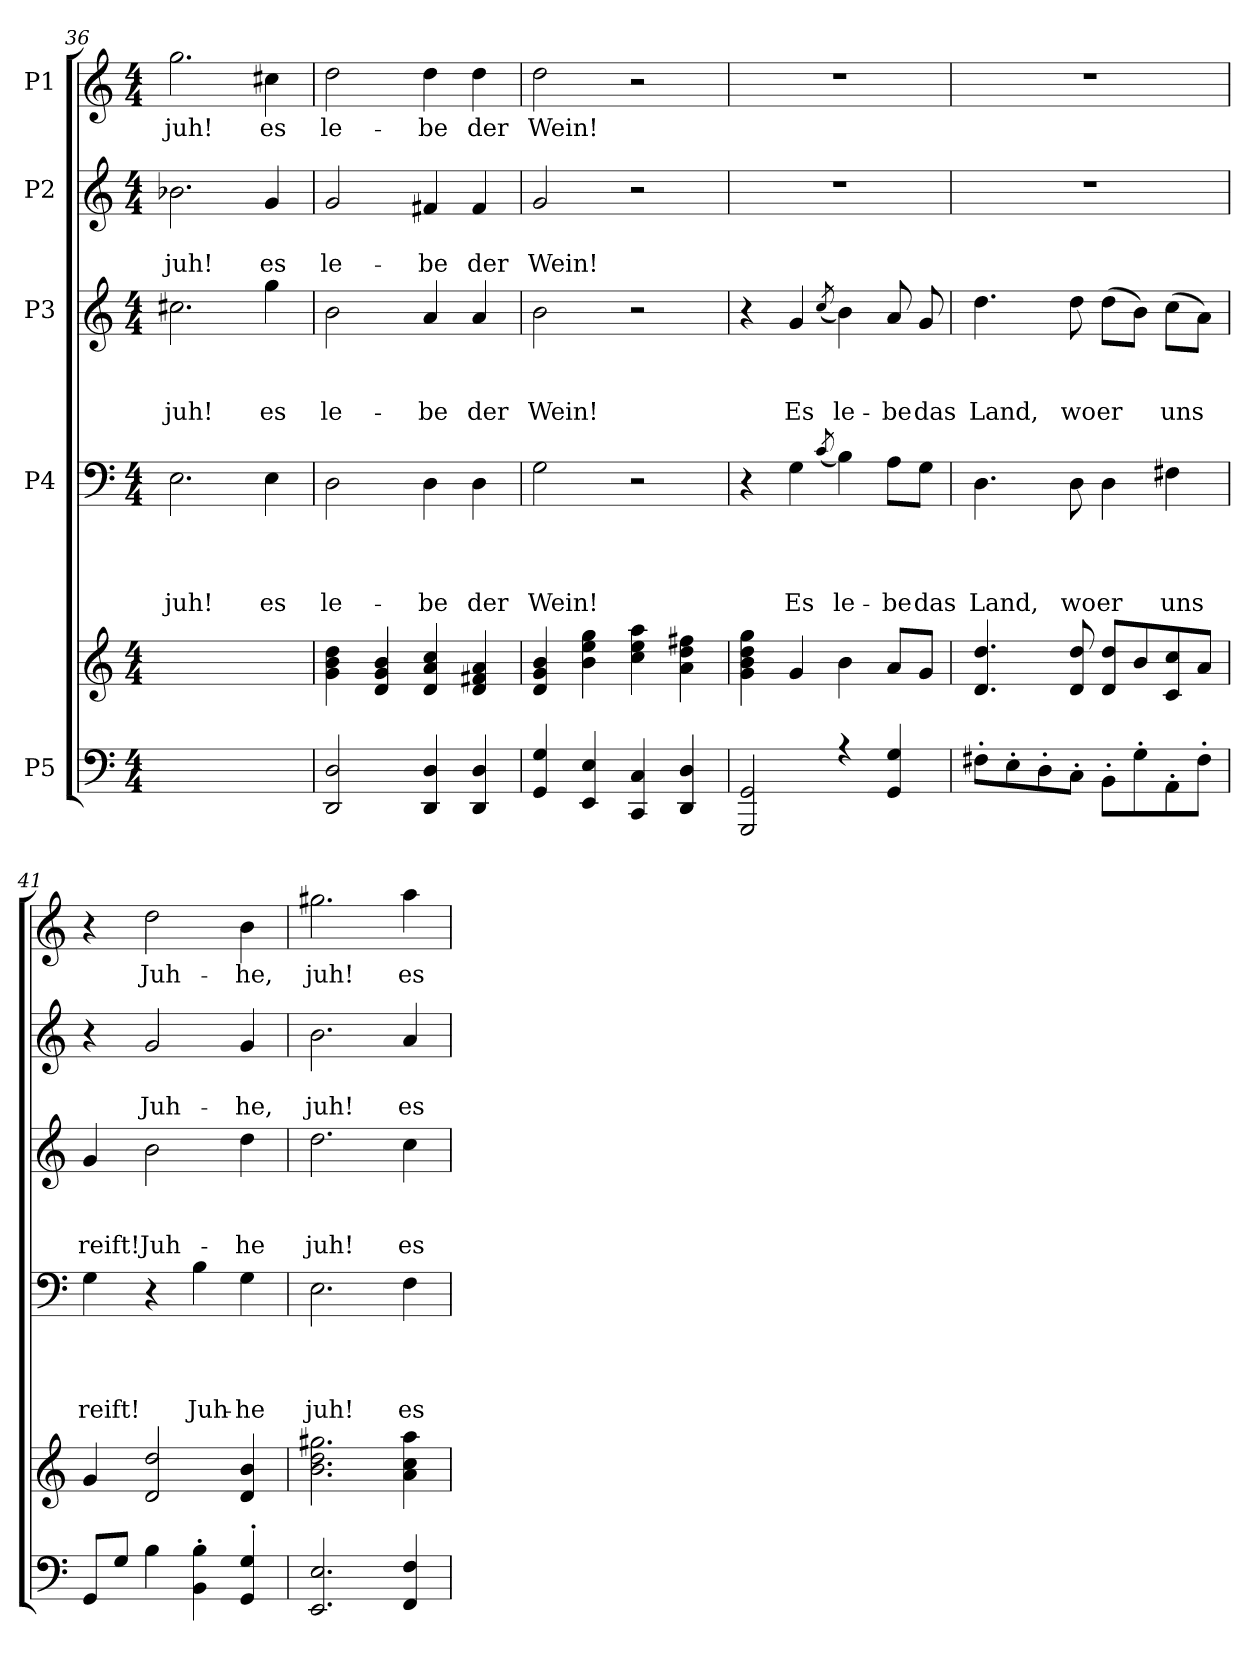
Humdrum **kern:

**kern	**kern	**kern	**text	**text	**text	**text	**kern	**text	**text	**text	**kern	**text	**text	**kern	**text
*part5	*part5	*part4	*part4	*part4	*part4	*part4	*part3	*part3	*part3	*part3	*part2	*part2	*part2	*part1	*part1
*staff6	*staff5	*staff4	*staff4	*staff4	*staff4	*staff4	*staff3	*staff3	*staff3	*staff3	*staff2	*staff2	*staff2	*staff1	*staff1
*I"P5	*	*I"P4	*	*	*	*	*I"P3	*	*	*	*I"P2	*	*	*I"P1	*
*clefF4	*clefG2	*clefF4	*	*	*	*	*clefG2	*	*	*	*clefG2	*	*	*clefG2	*
*	*	*	*	*	*	*	*ITrd7c12	*	*	*	*	*	*	*	*
*k[]	*k[]	*k[]	*	*	*	*	*k[]	*	*	*	*k[]	*	*	*k[]	*
*C:	*C:	*C:	*	*	*	*	*C:	*	*	*	*C:	*	*	*C:	*
*M4/4	*M4/4	*M4/4	*	*	*	*	*M4/4	*	*	*	*M4/4	*	*	*M4/4	*
=36	=36	=36	=36	=36	=36	=36	=36	=36	=36	=36	=36	=36	=36	=36	=36
*^	*^	*	*	*	*	*	*	*	*	*	*	*	*	*	*
*	*	*	*^	*	*	*	*	*	*	*	*	*	*	*	*	*	*
!	!	!	!	!	!	!	!	!	!LO:LY:b	!	!	!	!LO:LY:b	!	!	!LO:LY:b	!	!LO:LY:b
1ryy	1ryy	1ryy	1ryy	1ryy	2.E\	.	.	.	juh!	2.c#X\	.	.	juh!	2.b-X\	.	juh!	2.gg\	juh!
!	!	!	!	!	!	!	!	!	!LO:LY:b	!	!	!	!LO:LY:b	!	!	!LO:LY:b	!	!LO:LY:b
.	.	.	.	.	4E\	.	.	.	es	4g\	.	.	es	4g/	.	es	4cc#X\	es
=37	=37	=37	=37	=37	=37	=37	=37	=37	=37	=37	=37	=37	=37	=37	=37	=37	=37	=37
!	!	!	!	!	!	!	!	!	!LO:LY:b	!	!	!	!LO:LY:b	!	!	!LO:LY:b	!	!LO:LY:b
2DD/ 2D/	1ryy	1ryy	1ryy	4g\ 4b\ 4dd\	2D\	.	.	.	le-	2B\	.	.	le-	2g/	.	le-	2dd\	le-
.	.	.	.	4d/ 4g/ 4b/	.	.	.	.	.	.	.	.	.	.	.	.	.	.
!	!	!	!	!	!	!	!	!	!LO:LY:b	!	!	!	!LO:LY:b	!	!	!LO:LY:b	!	!LO:LY:b
4DD/ 4D/	.	.	.	4d/ 4a/ 4cc/	4D\	.	.	.	-be	4A/	.	.	-be	4f#X/	.	-be	4dd\	-be
!	!	!	!	!	!	!	!	!	!LO:LY:b	!	!	!	!LO:LY:b	!	!	!LO:LY:b	!	!LO:LY:b
4DD/ 4D/	.	.	.	4d/ 4f#X/ 4a/	4D\	.	.	.	der	4A/	.	.	der	4f#/	.	der	4dd\	der
=38	=38	=38	=38	=38	=38	=38	=38	=38	=38	=38	=38	=38	=38	=38	=38	=38	=38	=38
!	!	!	!	!	!	!	!	!	!LO:LY:b	!	!	!	!LO:LY:b	!	!	!LO:LY:b	!	!LO:LY:b
4GG/ 4G/	1ryy	1ryy	1ryy	4d/ 4g/ 4b/	2G\	.	.	.	Wein!	2B\	.	.	Wein!	2g/	.	Wein!	2dd\	Wein!
4EE/ 4E/	.	.	.	4b\ 4ee\ 4gg\	.	.	.	.	.	.	.	.	.	.	.	.	.	.
4CC/ 4C/	.	.	.	4cc\ 4ee\ 4aa\	2r	.	.	.	.	2r	.	.	.	2r	.	.	2r	.
4DD/ 4D/	.	.	.	4a\ 4dd\ 4ff#X\	.	.	.	.	.	.	.	.	.	.	.	.	.	.
=39	=39	=39	=39	=39	=39	=39	=39	=39	=39	=39	=39	=39	=39	=39	=39	=39	=39	=39
2GGG/ 2GG/	1ryy	1ryy	1ryy	4g\ 4b\ 4dd\ 4gg\	4r	.	.	.	.	4r	.	.	.	1r	.	.	1r	.
!	!	!	!	!	!	!	!	!	!LO:LY:b	!	!	!	!LO:LY:b	!	!	!	!	!
.	.	.	.	4g/	4G\	.	.	.	Es	4G/	.	.	Es	.	.	.	.	.
.	.	.	.	.	(<8qc/	.	.	.	.	(<8qc/	.	.	.	.	.	.	.	.
!	!	!	!	!	!	!	!	!	!LO:LY:b	!	!	!	!LO:LY:b	!	!	!	!	!
4r	.	.	.	4b\	4B\)	.	.	.	le-	4B\)	.	.	le-	.	.	.	.	.
!	!	!	!	!	!	!	!	!	!LO:LY:b	!	!	!	!LO:LY:b	!	!	!	!	!
4GG/ 4G/	.	.	.	8a/L	8A\L	.	.	.	-be	8A/	.	.	-be	.	.	.	.	.
!	!	!	!	!	!	!	!	!	!LO:LY:b	!	!	!	!LO:LY:b	!	!	!	!	!
.	.	.	.	8g/J	8G\J	.	.	.	das	8G/	.	.	das	.	.	.	.	.
=40	=40	=40	=40	=40	=40	=40	=40	=40	=40	=40	=40	=40	=40	=40	=40	=40	=40	=40
!	!	!	!	!	!	!	!	!	!LO:LY:b	!	!	!	!LO:LY:b	!	!	!	!	!
8F#X'>\L	1ryy	1ryy	1ryy	4.d/ 4.dd/	4.D\	.	.	.	Land,	4.d\	.	.	Land,	1r	.	.	1r	.
8E'>\	.	.	.	.	.	.	.	.	.	.	.	.	.	.	.	.	.	.
8D'>\	.	.	.	.	.	.	.	.	.	.	.	.	.	.	.	.	.	.
!	!	!	!	!	!	!	!	!	!LO:LY:b	!	!	!	!LO:LY:b	!	!	!	!	!
8C'>\J	.	.	.	8d/ 8dd/	8D\	.	.	.	wo	8d\	.	.	wo	.	.	.	.	.
!	!	!	!	!	!	!	!	!	!LO:LY:b	!	!	!	!LO:LY:b	!	!	!	!	!
8BB'>\L	.	.	.	8d/ 8dd/L	4D\	.	.	.	er	(>8d\L	.	.	er	.	.	.	.	.
8G'>\	.	.	.	8b/	.	.	.	.	.	8B\J)	.	.	.	.	.	.	.	.
!	!	!	!	!	!	!	!	!	!LO:LY:b	!	!	!	!LO:LY:b	!	!	!	!	!
8AA'>\	.	.	.	8c/ 8cc/	4F#X\	.	.	.	uns	(>8c\L	.	.	uns	.	.	.	.	.
8F#'>\J	.	.	.	8a/J	.	.	.	.	.	8A\J)	.	.	.	.	.	.	.	.
!!LO:LB:g=z
=41	=41	=41	=41	=41	=41	=41	=41	=41	=41	=41	=41	=41	=41	=41	=41	=41	=41	=41
!	!	!	!	!	!	!	!	!	!LO:LY:b	!	!	!	!LO:LY:b	!	!	!	!	!
8GG/L	1ryy	1ryy	1ryy	4g/	4G\	.	.	.	reift!	4G/	.	.	reift!	4r	.	.	4r	.
8G/J	.	.	.	.	.	.	.	.	.	.	.	.	.	.	.	.	.	.
!	!	!	!	!	!	!	!	!	!	!	!	!	!LO:LY:b	!	!	!LO:LY:b	!	!LO:LY:b
4B\	.	.	.	2d/ 2dd/	4r	.	.	.	.	2B\	.	.	Juh-	2g/	.	Juh-	2dd\	Juh-
!	!	!	!	!	!	!	!	!	!LO:LY:b	!	!	!	!	!	!	!	!	!
4BB\'> 4B\'>	.	.	.	.	4B\	.	.	.	Juh-	.	.	.	.	.	.	.	.	.
!	!	!	!	!	!	!	!	!	!LO:LY:b	!	!	!	!LO:LY:b	!	!	!LO:LY:b	!	!LO:LY:b
4GG/'> 4G/'>	.	.	.	4d/ 4b/	4G\	.	.	.	-he	4d\	.	.	-he	4g/	.	-he,	4b\	-he,
=42	=42	=42	=42	=42	=42	=42	=42	=42	=42	=42	=42	=42	=42	=42	=42	=42	=42	=42
!	!	!	!	!	!	!	!	!	!LO:LY:b	!	!	!	!LO:LY:b	!	!	!LO:LY:b	!	!LO:LY:b
2.EE/ 2.E/	1ryy	1ryy	1ryy	2.b\ 2.dd\ 2.gg#X\	2.E\	.	.	.	juh!	2.d\	.	.	juh!	2.b\	.	juh!	2.gg#X\	juh!
!	!	!	!	!	!	!	!	!	!LO:LY:b	!	!	!	!LO:LY:b	!	!	!LO:LY:b	!	!LO:LY:b
4FF/ 4F/	.	.	.	4a\ 4cc\ 4aa\	4F\	.	.	.	es	4c\	.	.	es	4a/	.	es	4aa\	es
*v	*v	*	*	*	*	*	*	*	*	*	*	*	*	*	*	*	*	*
*	*v	*v	*v	*	*	*	*	*	*	*	*	*	*	*	*	*	*
=	=	=	=	=	=	=	=	=	=	=	=	=	=	=	=
*-	*-	*-	*-	*-	*-	*-	*-	*-	*-	*-	*-	*-	*-	*-	*-
